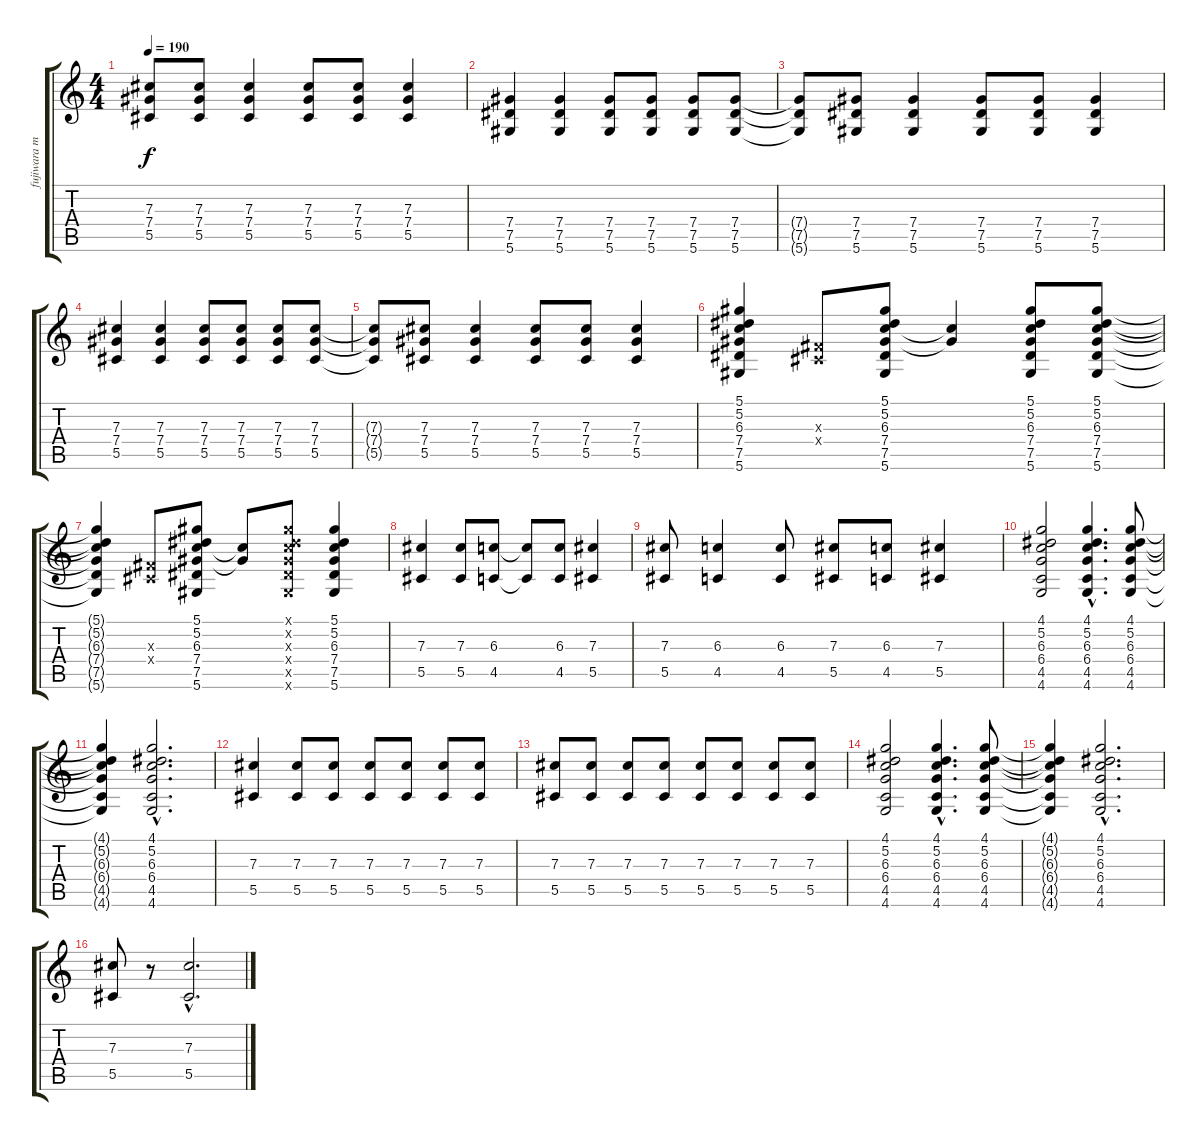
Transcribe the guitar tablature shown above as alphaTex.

\track ("fujiwara motoo" "fujiwara m") {instrument distortionguitar}
\staff {score tabs}
\tuning (Eb4 Bb3 Gb3 Db3 Ab2 Eb2) {hide}
\ts (4 4)
\tempo 190
\clef g2
\ks c
(7.3{t} 7.4{t} 5.5{t}).8{dy f} (7.3 7.4 5.5).8 (7.3 7.4 5.5).4 (7.3 7.4 5.5).8 (7.3 7.4 5.5).8 (7.3 7.4 5.5).4 |
(7.4 7.5 5.6).4 (7.4 7.5 5.6).4 (7.4 7.5 5.6).8 (7.4 7.5 5.6).8 (7.4 7.5 5.6).8 (7.4 7.5 5.6).8 |
(7.4{t} 7.5{t} 5.6{t}).8 (7.4 7.5 5.6).8 (7.4 7.5 5.6).4 (7.4 7.5 5.6).8 (7.4 7.5 5.6).8 (7.4 7.5 5.6).4 |
(7.3 7.4 5.5).4 (7.3 7.4 5.5).4 (7.3 7.4 5.5).8 (7.3 7.4 5.5).8 (7.3 7.4 5.5).8 (7.3 7.4 5.5).8 |
(7.3{t} 7.4{t} 5.5{t}).8 (7.3 7.4 5.5).8 (7.3 7.4 5.5).4 (7.3 7.4 5.5).8 (7.3 7.4 5.5).8 (7.3 7.4 5.5).4 |
(5.1 5.2 6.3 7.4 7.5 5.6).4 (0.3{x} 0.4{x}).8 (5.1 5.2 6.3 7.4 7.5 5.6).8 (6.3{t} 7.4{t}).4 (5.1 5.2 6.3 7.4 7.5 5.6).8 (5.1 5.2 6.3 7.4 7.5 5.6).8 |
(5.1{t} 5.2{t} 6.3{t} 7.4{t} 7.5{t} 5.6{t}).4 (0.3{x} 0.4{x}).8 (5.1 5.2 6.3 7.4 7.5 5.6).8 (6.3{t} 7.4{t}).8 (5.1{x} 5.2{x} 6.3{x} 7.4{x} 7.5{x} 5.6{x}).8 (5.1 5.2 6.3 7.4 7.5 5.6).4 |
(7.3 5.5).4 (7.3 5.5).8 (6.3 4.5).8 (6.3{t} 4.5{t}).8 (6.3 4.5).8 (7.3 5.5).4 |
(7.3 5.5).8 (6.3 4.5).4 (6.3 4.5).8 (7.3 5.5).8 (6.3 4.5).8 (7.3 5.5).4 |
(4.1 5.2 6.3 6.4 4.5 4.6).2 (4.1{hac} 5.2{hac} 6.3{hac} 6.4{hac} 4.5{hac} 4.6{hac}).4{d} (4.1 5.2 6.3 6.4 4.5 4.6).8 |
(4.1{t} 5.2{t} 6.3{t} 6.4{t} 4.5{t} 4.6{t}).4 (4.1{hac} 5.2{hac} 6.3{hac} 6.4{hac} 4.5{hac} 4.6{hac}).2{d} |
(7.3 5.5).4 (7.3 5.5).8 (7.3 5.5).8 (7.3 5.5).8 (7.3 5.5).8 (7.3 5.5).8 (7.3 5.5).8 |
(7.3 5.5).8 (7.3 5.5).8 (7.3 5.5).8 (7.3 5.5).8 (7.3 5.5).8 (7.3 5.5).8 (7.3 5.5).8 (7.3 5.5).8 |
(4.1 5.2 6.3 6.4 4.5 4.6).2 (4.1{hac} 5.2{hac} 6.3{hac} 6.4{hac} 4.5{hac} 4.6{hac}).4{d} (4.1 5.2 6.3 6.4 4.5 4.6).8 |
(4.1{t} 5.2{t} 6.3{t} 6.4{t} 4.5{t} 4.6{t}).4 (4.1{hac} 5.2{hac} 6.3{hac} 6.4{hac} 4.5{hac} 4.6{hac}).2{d} |
(7.3 5.5).8 r.8 (7.3{hac} 5.5{hac}).2{d}
